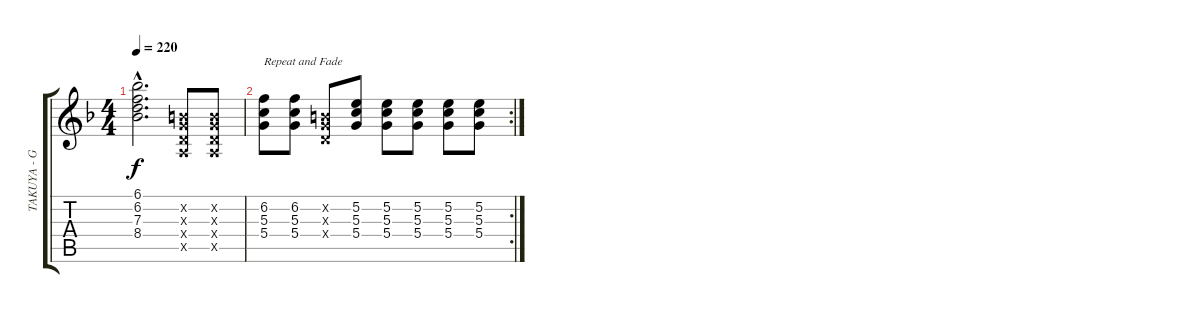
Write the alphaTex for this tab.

\track ("TAKUYA - Guitar 1" "TAKUYA - G") {instrument distortionguitar}
\staff {score tabs}
\tuning (E4 B3 G3 D3 A2 E2) {hide}
\ts (4 4)
\tempo 220
\clef g2
\ks f
(6.1{hac} 6.2{hac} 7.3{hac} 8.4{hac}).2{d dy f} (0.2{x} 0.3{x} 0.4{x} 0.5{x}).8 (0.2{x} 0.3{x} 0.4{x} 0.5{x}).8 |
\rc 2
(6.2 5.3 5.4).8{txt "Repeat and Fade"} (6.2 5.3 5.4).8 (0.2{x} 0.3{x} 0.4{x}).8 (5.2 5.3 5.4).8 (5.2 5.3 5.4).8 (5.2 5.3 5.4).8 (5.2 5.3 5.4).8 (5.2 5.3 5.4).8
